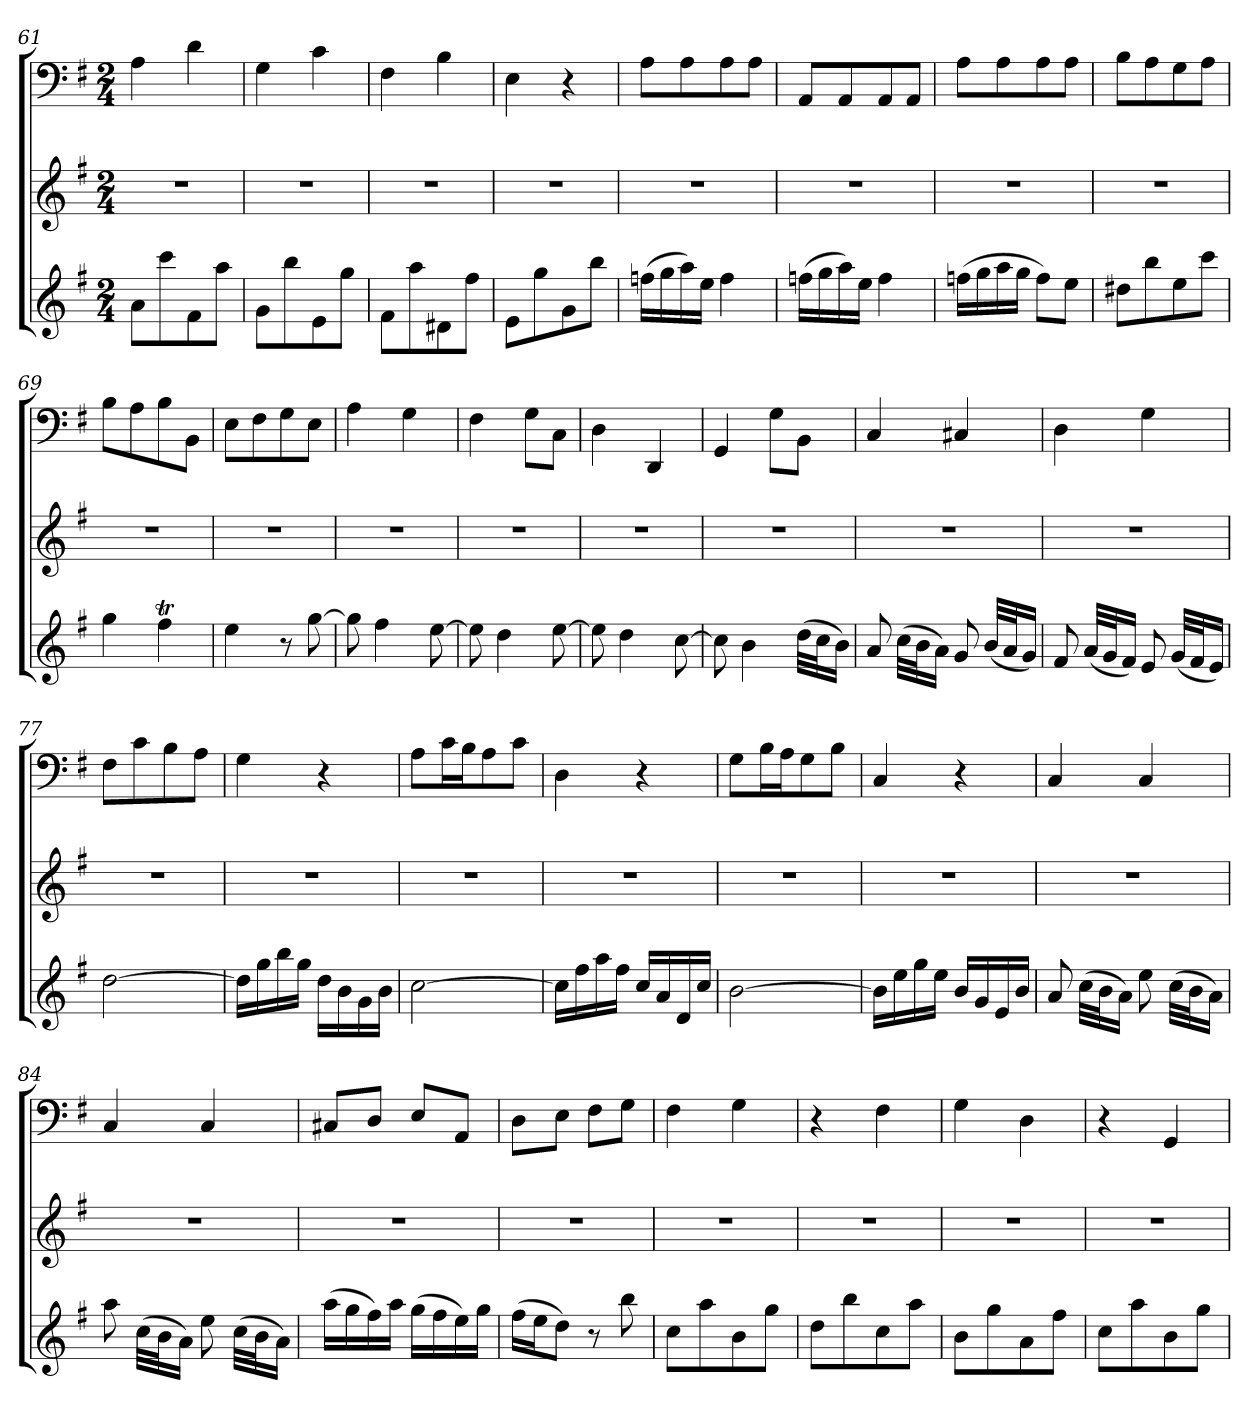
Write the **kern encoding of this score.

**kern	**kern	**kern
*part3	*part2	*part1
*staff3	*staff2	*staff1
*clefG2	*clefG2	*clefF4
*k[f#]	*k[f#]	*k[f#]
*G:	*G:	*G:
*M2/4	*M2/4	*M2/4
=61	=61	=61
8a\L	2r	4A\
8ccc\	.	.
8f#\	.	4d\
8aa\J	.	.
=62	=62	=62
8g\L	2r	4G\
8bb\	.	.
8e\	.	4c\
8gg\J	.	.
=63	=63	=63
8f#\L	2r	4F#\
8aa\	.	.
8d#X\	.	4B\
8ff#\J	.	.
=64	=64	=64
8e\L	2r	4E\
8gg\	.	.
8g\	.	4r
8bb\J	.	.
=65	=65	=65
(16ffn\LL	2r	8A\L
16gg\	.	.
16aa\)	.	8A\
16ee\JJ	.	.
4ff\	.	8A\
.	.	8A\J
=66	=66	=66
(16ffn\LL	2r	8AA/L
16gg\	.	.
16aa\)	.	8AA/
16ee\JJ	.	.
4ff\	.	8AA/
.	.	8AA/J
=67	=67	=67
(16ffn\LL	2r	8A\L
16gg\	.	.
16aa\	.	8A\
16gg\JJ	.	.
8ff\L)	.	8A\
8ee\J	.	8A\J
=68	=68	=68
8dd#X\L	2r	8B\L
8bb\	.	8A\
8ee\	.	8G\
8ccc\J	.	8A\J
=69	=69	=69
4gg\	2r	8B\L
.	.	8A\
4ff#t\	.	8B\
.	.	8BB\J
=70	=70	=70
4ee\	2r	8E\L
.	.	8F#\
8r	.	8G\
[8gg\	.	8E\J
=71	=71	=71
8gg\]	2r	4A\
4ff#\	.	.
.	.	4G\
[8ee\	.	.
=72	=72	=72
8ee\]	2r	4F#\
4dd\	.	.
.	.	8G\L
[8ee\	.	8C\J
=73	=73	=73
8ee\]	2r	4D\
4dd\	.	.
.	.	4DD/
[8cc\	.	.
=74	=74	=74
8cc\]	2r	4GG/
4b\	.	.
.	.	8G\L
(32dd\LLL	.	8BB\J
32cc\J	.	.
16b\JJ)	.	.
=75	=75	=75
8a/	2r	4C/
(32cc\LLL	.	.
32b\J	.	.
16a\JJ)	.	.
8g/	.	4C#X/
(32b/LLL	.	.
32a/J	.	.
16g/JJ)	.	.
=76	=76	=76
8f#/	2r	4D\
(32a/LLL	.	.
32g/J	.	.
16f#/JJ)	.	.
8e/	.	4G\
(32g/LLL	.	.
32f#/J	.	.
16e/JJ)	.	.
=77	=77	=77
[2dd\	2r	8F#\L
.	.	8c\
.	.	8B\
.	.	8A\J
=78	=78	=78
16dd\LL]	2r	4G\
16gg\	.	.
16bb\	.	.
16gg\JJ	.	.
16dd\LL	.	4r
16b\	.	.
16g\	.	.
16b\JJ	.	.
=79	=79	=79
[2cc\	2r	8A\L
.	.	16c\L
.	.	16B\J
.	.	8A\
.	.	8c\J
=80	=80	=80
16cc\LL]	2r	4D\
16ff#\	.	.
16aa\	.	.
16ff#\JJ	.	.
16cc/LL	.	4r
16a/	.	.
16d/	.	.
16cc/JJ	.	.
=81	=81	=81
[2b\	2r	8G\L
.	.	16B\L
.	.	16A\J
.	.	8G\
.	.	8B\J
=82	=82	=82
16b\LL]	2r	4C/
16ee\	.	.
16gg\	.	.
16ee\JJ	.	.
16b/LL	.	4r
16g/	.	.
16e/	.	.
16b/JJ	.	.
=83	=83	=83
8a/	2r	4C/
(32cc\LLL	.	.
32b\J	.	.
16a\JJ)	.	.
8ee\	.	4C/
(32cc\LLL	.	.
32b\J	.	.
16a\JJ)	.	.
=84	=84	=84
8aa\	2r	4C/
(32cc\LLL	.	.
32b\J	.	.
16a\JJ)	.	.
8ee\	.	4C/
(32cc\LLL	.	.
32b\J	.	.
16a\JJ)	.	.
=85	=85	=85
(16aa\LL	2r	8C#X/L
16gg\	.	.
16ff#\)	.	8D/J
16aa\JJ	.	.
(16gg\LL	.	8E/L
16ff#\	.	.
16ee\)	.	8AA/J
16gg\JJ	.	.
=86	=86	=86
(16ff#\LL	2r	8D\L
16ee\J	.	.
8dd\J)	.	8E\J
8r	.	8F#\L
8bb\	.	8G\J
=87	=87	=87
8cc\L	2r	4F#\
8aa\	.	.
8b\	.	4G\
8gg\J	.	.
=88	=88	=88
8dd\L	2r	4r
8bb\	.	.
8cc\	.	4F#\
8aa\J	.	.
=89	=89	=89
8b\L	2r	4G\
8gg\	.	.
8a\	.	4D\
8ff#\J	.	.
=90	=90	=90
8cc\L	2r	4r
8aa\	.	.
8b\	.	4GG/
8gg\J	.	.
=	=	=
*-	*-	*-
